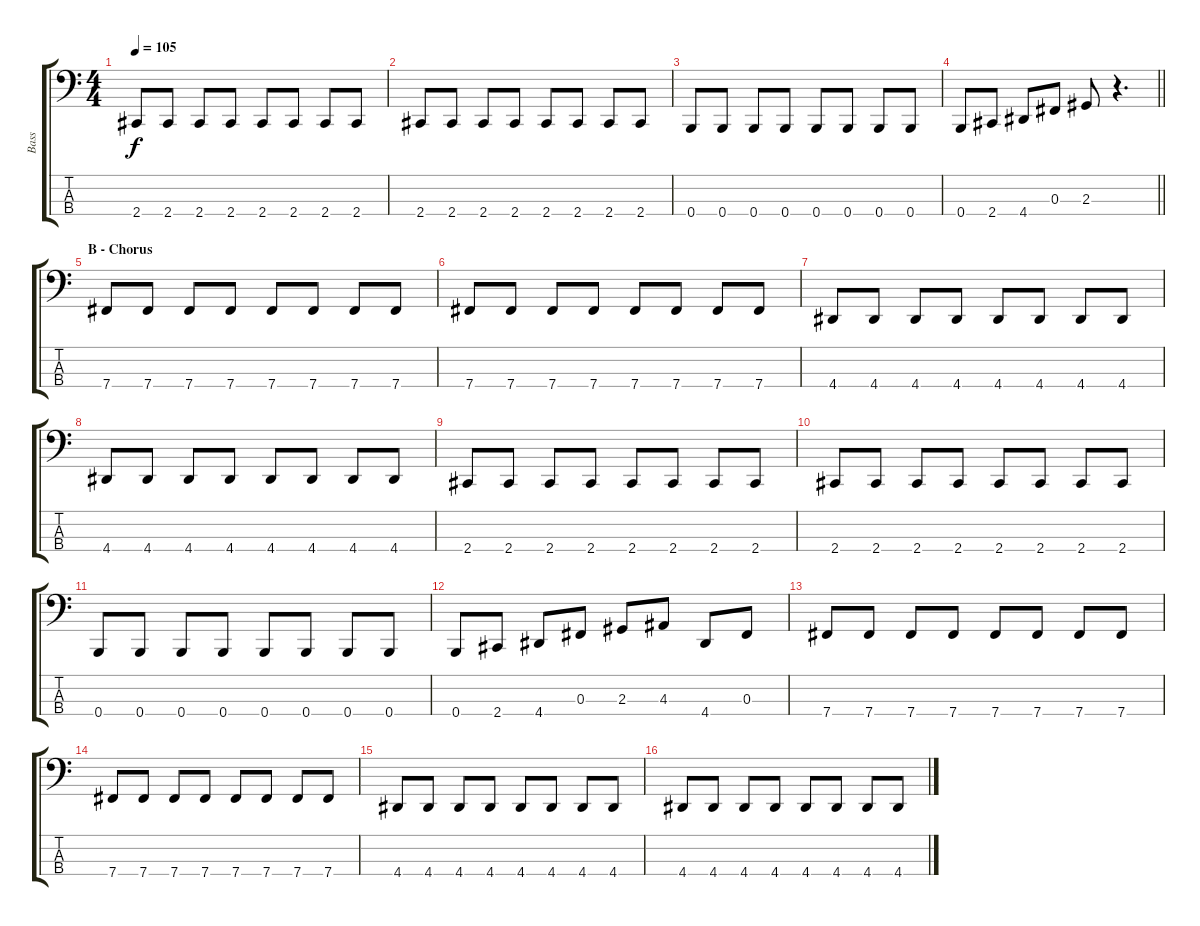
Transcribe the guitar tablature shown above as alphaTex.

\track ("Bass" "Bass") {instrument electricbassfinger}
\staff {score tabs}
\tuning (Gb2 B1 Gb1 B0) {hide}
\ts (4 4)
\tempo 105
\clef f4
\ks c
2.4.8{dy f} 2.4.8 2.4.8 2.4.8 2.4.8 2.4.8 2.4.8 2.4.8 |
2.4.8 2.4.8 2.4.8 2.4.8 2.4.8 2.4.8 2.4.8 2.4.8 |
0.4.8 0.4.8 0.4.8 0.4.8 0.4.8 0.4.8 0.4.8 0.4.8 |
\barLineRight lightlight
0.4.8 2.4.8 4.4.8 0.3.8 2.3.8 r.4{d} |
\section ("" "B - Chorus")
7.4.8 7.4.8 7.4.8 7.4.8 7.4.8 7.4.8 7.4.8 7.4.8 |
7.4.8 7.4.8 7.4.8 7.4.8 7.4.8 7.4.8 7.4.8 7.4.8 |
4.4.8 4.4.8 4.4.8 4.4.8 4.4.8 4.4.8 4.4.8 4.4.8 |
4.4.8 4.4.8 4.4.8 4.4.8 4.4.8 4.4.8 4.4.8 4.4.8 |
2.4.8 2.4.8 2.4.8 2.4.8 2.4.8 2.4.8 2.4.8 2.4.8 |
2.4.8 2.4.8 2.4.8 2.4.8 2.4.8 2.4.8 2.4.8 2.4.8 |
0.4.8 0.4.8 0.4.8 0.4.8 0.4.8 0.4.8 0.4.8 0.4.8 |
0.4.8 2.4.8 4.4.8 0.3.8 2.3.8 4.3.8 4.4.8 0.3.8 |
7.4.8 7.4.8 7.4.8 7.4.8 7.4.8 7.4.8 7.4.8 7.4.8 |
7.4.8 7.4.8 7.4.8 7.4.8 7.4.8 7.4.8 7.4.8 7.4.8 |
4.4.8 4.4.8 4.4.8 4.4.8 4.4.8 4.4.8 4.4.8 4.4.8 |
4.4.8 4.4.8 4.4.8 4.4.8 4.4.8 4.4.8 4.4.8 4.4.8
